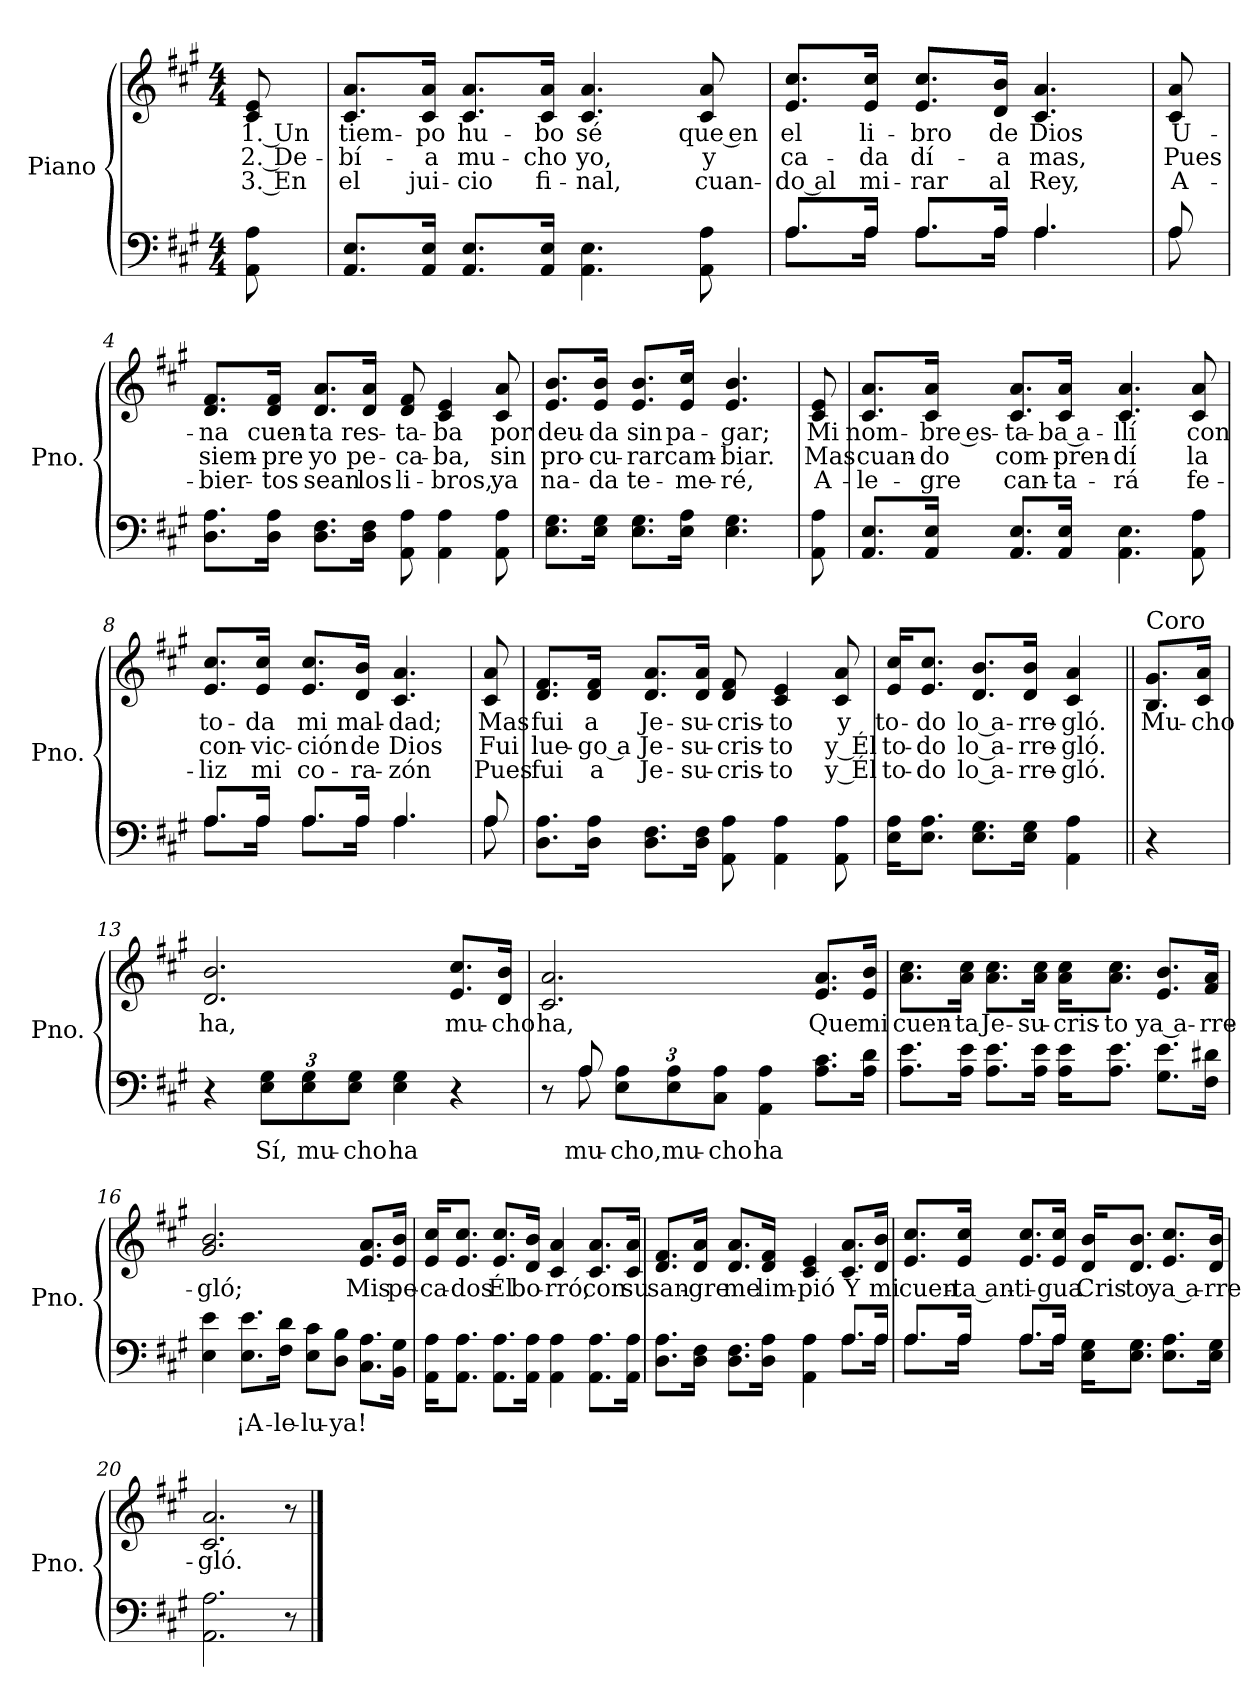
**kern	**text	**kern	**text	**text	**text
*part1	*part1	*part1	*part1	*part1	*part1
*staff2	*staff2	*staff1	*staff1	*staff1	*staff1
*I"Piano	*	*	*	*	*
*I'Pno.	*	*	*	*	*
*stria5	*	*stria5	*	*	*
*clefF4	*	*clefG2	*	*	*
*k[f#c#g#]	*	*k[f#c#g#]	*	*	*
*M4/4	*	*M4/4	*	*	*
=	=	=	=	=	=
!	!	!	!LO:LY:b	!LO:LY:b	!LO:LY:b
8AA\ 8A\	.	8c#/ 8e/	1. Un	2. De-	3. En
=1	=1	=1	=1	=1	=1
!	!	!	!LO:LY:b	!LO:LY:b	!LO:LY:b
8.AA/ 8.E/L	.	8.c#/ 8.a/L	tiem-	-bí-	el
!	!	!	!LO:LY:b	!LO:LY:b	!LO:LY:b
16AA/ 16E/Jk	.	16c#/ 16a/Jk	-po	-a	jui-
!	!	!	!LO:LY:b	!LO:LY:b	!LO:LY:b
8.AA/ 8.E/L	.	8.c#/ 8.a/L	hu-	mu-	-cio
!	!	!	!LO:LY:b	!LO:LY:b	!LO:LY:b
16AA/ 16E/Jk	.	16c#/ 16a/Jk	-bo	-cho	fi-
!	!	!	!LO:LY:b	!LO:LY:b	!LO:LY:b
4.AA\ 4.E\	.	4.c#/ 4.a/	sé	yo,	-nal,
!	!	!	!LO:LY:b	!LO:LY:b	!LO:LY:b
8AA\ 8A\	.	8c#/ 8a/	que en	y	cuan-
=2	=2	=2	=2	=2	=2
*^	*	*	*	*	*
!	!	!	!	!LO:LY:b	!LO:LY:b	!LO:LY:b
8.A/L	8.A\L	.	8.e/ 8.cc#/L	el	ca-	-do al
!	!	!	!	!LO:LY:b	!LO:LY:b	!LO:LY:b
16A/Jk	16A\Jk	.	16e/ 16cc#/Jk	li-	-da	mi-
!	!	!	!	!LO:LY:b	!LO:LY:b	!LO:LY:b
8.A/L	8.A\L	.	8.e/ 8.cc#/L	-bro	dí-	-rar
!	!	!	!	!LO:LY:b	!LO:LY:b	!LO:LY:b
16A/Jk	16A\Jk	.	16d/ 16b/Jk	de	-a	al
!	!	!	!	!LO:LY:b	!LO:LY:b	!LO:LY:b
4.A/	4.A\	.	4.c#/ 4.a/	Dios	mas,	Rey,
!!LO:LB:g=z
=3	=3	=3	=3	=3	=3	=3
!	!	!	!	!LO:LY:b	!LO:LY:b	!LO:LY:b
8A/	8A\	.	8c#/ 8a/	U-	Pues	A-
=4	=4	=4	=4	=4	=4	=4
!	!	!	!	!LO:LY:b	!LO:LY:b	!LO:LY:b
*v	*v	*	*	*	*	*
8.D\ 8.A\L	.	8.d/ 8.f#/L	-na	siem-	-bier-
!	!	!	!LO:LY:b	!LO:LY:b	!LO:LY:b
16D\ 16A\Jk	.	16d/ 16f#/Jk	cuen-	-pre	-tos
!	!	!	!LO:LY:b	!LO:LY:b	!LO:LY:b
8.D\ 8.F#\L	.	8.d/ 8.a/L	-ta	yo	sean
!	!	!	!LO:LY:b	!LO:LY:b	!LO:LY:b
16D\ 16F#\Jk	.	16d/ 16a/Jk	res-	pe-	los
!	!	!	!LO:LY:b	!LO:LY:b	!LO:LY:b
8AA\ 8A\	.	8d/ 8f#/	-ta-	-ca-	li-
!	!	!	!LO:LY:b	!LO:LY:b	!LO:LY:b
4AA\ 4A\	.	4c#/ 4e/	-ba	-ba,	-bros,
!	!	!	!LO:LY:b	!LO:LY:b	!LO:LY:b
8AA\ 8A\	.	8c#/ 8a/	por	sin	ya
=5	=5	=5	=5	=5	=5
!	!	!	!LO:LY:b	!LO:LY:b	!LO:LY:b
8.E\ 8.G#\L	.	8.e/ 8.b/L	deu-	pro-	na-
!	!	!	!LO:LY:b	!LO:LY:b	!LO:LY:b
16E\ 16G#\Jk	.	16e/ 16b/Jk	-da	-cu-	-da
!	!	!	!LO:LY:b	!LO:LY:b	!LO:LY:b
8.E\ 8.G#\L	.	8.e/ 8.b/L	sin	-rar	te-
!	!	!	!LO:LY:b	!LO:LY:b	!LO:LY:b
16E\ 16A\Jk	.	16e/ 16cc#/Jk	pa-	cam-	-me-
!	!	!	!LO:LY:b	!LO:LY:b	!LO:LY:b
4.E\ 4.G#\	.	4.e/ 4.b/	-gar;	-biar.	-ré,
!!LO:LB:g=z
=6	=6	=6	=6	=6	=6
!	!	!	!LO:LY:b	!LO:LY:b	!LO:LY:b
8AA\ 8A\	.	8c#/ 8e/	Mi	Mas	A-
=7	=7	=7	=7	=7	=7
!	!	!	!LO:LY:b	!LO:LY:b	!LO:LY:b
8.AA/ 8.E/L	.	8.c#/ 8.a/L	nom-	cuan-	-le-
!	!	!	!LO:LY:b	!LO:LY:b	!LO:LY:b
16AA/ 16E/Jk	.	16c#/ 16a/Jk	-bre es-	-do	-gre
!	!	!	!LO:LY:b	!LO:LY:b	!LO:LY:b
8.AA/ 8.E/L	.	8.c#/ 8.a/L	-ta-	com-	can-
!	!	!	!LO:LY:b	!LO:LY:b	!LO:LY:b
16AA/ 16E/Jk	.	16c#/ 16a/Jk	-ba a-	-pren-	-ta-
!	!	!	!LO:LY:b	!LO:LY:b	!LO:LY:b
4.AA\ 4.E\	.	4.c#/ 4.a/	-llí	-dí	-rá
!	!	!	!LO:LY:b	!LO:LY:b	!LO:LY:b
8AA\ 8A\	.	8c#/ 8a/	con	la	fe-
=8	=8	=8	=8	=8	=8
*^	*	*	*	*	*
!	!	!	!	!LO:LY:b	!LO:LY:b	!LO:LY:b
8.A/L	8.A\L	.	8.e/ 8.cc#/L	to-	con-	-liz
!	!	!	!	!LO:LY:b	!LO:LY:b	!LO:LY:b
16A/Jk	16A\Jk	.	16e/ 16cc#/Jk	-da	-vic-	mi
!	!	!	!	!LO:LY:b	!LO:LY:b	!LO:LY:b
8.A/L	8.A\L	.	8.e/ 8.cc#/L	mi	-ción	co-
!	!	!	!	!LO:LY:b	!LO:LY:b	!LO:LY:b
16A/Jk	16A\Jk	.	16d/ 16b/Jk	mal-	de	-ra-
!	!	!	!	!LO:LY:b	!LO:LY:b	!LO:LY:b
4.A/	4.A\	.	4.c#/ 4.a/	-dad;	Dios	-zón
!!LO:LB:g=z
=9	=9	=9	=9	=9	=9	=9
!	!	!	!	!LO:LY:b	!LO:LY:b	!LO:LY:b
8A/	8A\	.	8c#/ 8a/	Mas	Fui	Pues
=10	=10	=10	=10	=10	=10	=10
!	!	!	!	!LO:LY:b	!LO:LY:b	!LO:LY:b
*v	*v	*	*	*	*	*
8.D\ 8.A\L	.	8.d/ 8.f#/L	fui	lue-	fui
!	!	!	!LO:LY:b	!LO:LY:b	!LO:LY:b
16D\ 16A\Jk	.	16d/ 16f#/Jk	a	-go a	a
!	!	!	!LO:LY:b	!LO:LY:b	!LO:LY:b
8.D\ 8.F#\L	.	8.d/ 8.a/L	Je-	Je-	Je-
!	!	!	!LO:LY:b	!LO:LY:b	!LO:LY:b
16D\ 16F#\Jk	.	16d/ 16a/Jk	-su-	-su-	-su-
!	!	!	!LO:LY:b	!LO:LY:b	!LO:LY:b
8AA\ 8A\	.	8d/ 8f#/	-cris-	-cris-	-cris-
!	!	!	!LO:LY:b	!LO:LY:b	!LO:LY:b
4AA\ 4A\	.	4c#/ 4e/	-to	-to	-to
!	!	!	!LO:LY:b	!LO:LY:b	!LO:LY:b
8AA\ 8A\	.	8c#/ 8a/	y	y Él	y Él
=11	=11	=11	=11	=11	=11
!	!	!	!LO:LY:b	!LO:LY:b	!LO:LY:b
16E\ 16A\KL	.	16e/ 16cc#/KL	to-	to-	to-
!	!	!	!LO:LY:b	!LO:LY:b	!LO:LY:b
8.E\ 8.A\J	.	8.e/ 8.cc#/J	-do	-do	-do
!	!	!	!LO:LY:b	!LO:LY:b	!LO:LY:b
8.E\ 8.G#\L	.	8.d/ 8.b/L	lo a-	lo a-	lo a-
!	!	!	!LO:LY:b	!LO:LY:b	!LO:LY:b
16E\ 16G#\Jk	.	16d/ 16b/Jk	-rre-	-rre-	-rre-
!	!	!	!LO:LY:b	!LO:LY:b	!LO:LY:b
4AA\ 4A\	.	4c#/ 4a/	-gló.	-gló.	-gló.
!!LO:PB:g=z
=12||	=12||	=12||	=12||	=12||	=12||
!	!	!LO:TX:a:t=Coro	!	!	!
!	!	!	!LO:LY:b	!	!
4r	.	8.B/ 8.g#/L	Mu-	.	.
!	!	!	!LO:LY:b	!	!
.	.	16c#/ 16a/Jk	-cho	.	.
=13	=13	=13	=13	=13	=13
!	!	!	!LO:LY:b	!	!
4r	.	2.d/ 2.b/	ha,	.	.
!	!LO:LY:b	!	!	!	!
12E\ 12G#\L	Sí,	.	.	.	.
!	!LO:LY:b	!	!	!	!
12E\ 12G#\	mu-	.	.	.	.
!	!LO:LY:b	!	!	!	!
12E\ 12G#\J	-cho	.	.	.	.
!	!LO:LY:b	!	!	!	!
4E\ 4G#\	ha	.	.	.	.
!	!	!	!LO:LY:b	!	!
4r	.	8.e/ 8.cc#/L	mu-	.	.
!	!	!	!LO:LY:b	!	!
.	.	16d/ 16b/Jk	-cho	.	.
=14	=14	=14	=14	=14	=14
*^	*	*	*	*	*
!	!	!	!	!LO:LY:b	!	!
8r	8ryy	.	2.c#/ 2.a/	ha,	.	.
!	!	!LO:LY:b	!	!	!	!
8A/	8A\	mu-	.	.	.	.
!	!	!LO:LY:b	!	!	!	!
12E\ 12A\L	2.ryy	-cho,	.	.	.	.
!	!	!LO:LY:b	!	!	!	!
12E\ 12A\	.	mu-	.	.	.	.
!	!	!LO:LY:b	!	!	!	!
12C#\ 12A\J	.	-cho	.	.	.	.
!	!	!LO:LY:b	!	!	!	!
4AA\ 4A\	.	ha	.	.	.	.
!	!	!	!	!LO:LY:b	!	!
8.A\ 8.c#\L	.	.	8.e/ 8.a/L	Que	.	.
!	!	!	!	!LO:LY:b	!	!
16A\ 16d\Jk	.	.	16e/ 16b/Jk	mi	.	.
*v	*v	*	*	*	*	*
!!LO:LB:g=z
=15	=15	=15	=15	=15	=15
!	!	!	!LO:LY:b	!	!
8.A\ 8.e\L	.	8.a\ 8.cc#\L	cuen-	.	.
!	!	!	!LO:LY:b	!	!
16A\ 16e\Jk	.	16a\ 16cc#\Jk	-ta	.	.
!	!	!	!LO:LY:b	!	!
8.A\ 8.e\L	.	8.a\ 8.cc#\L	Je-	.	.
!	!	!	!LO:LY:b	!	!
16A\ 16e\Jk	.	16a\ 16cc#\Jk	-su-	.	.
!	!	!	!LO:LY:b	!	!
16A\ 16e\KL	.	16a\ 16cc#\KL	-cris-	.	.
!	!	!	!LO:LY:b	!	!
8.A\ 8.e\J	.	8.a\ 8.cc#\J	-to	.	.
!	!	!	!LO:LY:b	!	!
8.G#\ 8.e\L	.	8.e/ 8.b/L	ya a-	.	.
!	!	!	!LO:LY:b	!	!
16F#\ 16d#X\Jk	.	16f#/ 16a/Jk	-rre-	.	.
=16	=16	=16	=16	=16	=16
!	!	!	!LO:LY:b	!	!
4E\ 4e\	.	2.g#/ 2.b/	-gló;	.	.
!	!LO:LY:b	!	!	!	!
8.E\ 8.e\L	¡A-	.	.	.	.
!	!LO:LY:b	!	!	!	!
16F#\ 16d\Jk	-le-	.	.	.	.
!	!LO:LY:b	!	!	!	!
8E\ 8c#\L	-lu-	.	.	.	.
!	!LO:LY:b	!	!	!	!
8D\ 8B\J	-ya!	.	.	.	.
!	!	!	!LO:LY:b	!	!
8.C#\ 8.A\L	.	8.e/ 8.a/L	Mis	.	.
!	!	!	!LO:LY:b	!	!
16BB\ 16G#\Jk	.	16e/ 16b/Jk	pe-	.	.
!!LO:LB:g=z
=17	=17	=17	=17	=17	=17
!	!	!	!LO:LY:b	!	!
16AA\ 16A\KL	.	16e/ 16cc#/KL	-ca-	.	.
!	!	!	!LO:LY:b	!	!
8.AA\ 8.A\J	.	8.e/ 8.cc#/J	-dos	.	.
!	!	!	!LO:LY:b	!	!
8.AA\ 8.A\L	.	8.e/ 8.cc#/L	Él	.	.
!	!	!	!LO:LY:b	!	!
16AA\ 16A\Jk	.	16d/ 16b/Jk	bo-	.	.
!	!	!	!LO:LY:b	!	!
4AA\ 4A\	.	4c#/ 4a/	-rró,	.	.
!	!	!	!LO:LY:b	!	!
8.AA\ 8.A\L	.	8.c#/ 8.a/L	con	.	.
!	!	!	!LO:LY:b	!	!
16AA\ 16A\Jk	.	16c#/ 16a/Jk	su	.	.
=18	=18	=18	=18	=18	=18
*^	*	*	*	*	*
!	!	!	!	!LO:LY:b	!	!
8.D\ 8.A\L	2.ryy	.	8.d/ 8.f#/L	san-	.	.
!	!	!	!	!LO:LY:b	!	!
16D\ 16F#\Jk	.	.	16d/ 16a/Jk	-gre	.	.
!	!	!	!	!LO:LY:b	!	!
8.D\ 8.F#\L	.	.	8.d/ 8.a/L	me	.	.
!	!	!	!	!LO:LY:b	!	!
16D\ 16A\Jk	.	.	16d/ 16f#/Jk	lim-	.	.
!	!	!	!	!LO:LY:b	!	!
4AA\ 4A\	.	.	4c#/ 4e/	-pió	.	.
!	!	!	!	!LO:LY:b	!	!
8.A/L	8.A\L	.	8.c#/ 8.a/L	Y	.	.
!	!	!	!	!LO:LY:b	!	!
16A/Jk	16A\Jk	.	16d/ 16b/Jk	mi	.	.
!!LO:LB:g=z
=19	=19	=19	=19	=19	=19	=19
!	!	!	!	!LO:LY:b	!	!
8.A/L	8.A\L	.	8.e/ 8.cc#/L	cuen-	.	.
!	!	!	!	!LO:LY:b	!	!
16A/Jk	16A\Jk	.	16e/ 16cc#/Jk	-ta an-	.	.
!	!	!	!	!LO:LY:b	!	!
8.A/L	8.A\L	.	8.e/ 8.cc#/L	-ti-	.	.
!	!	!	!	!LO:LY:b	!	!
16A/Jk	16A\Jk	.	16e/ 16cc#/Jk	-gua	.	.
!	!	!	!	!LO:LY:b	!	!
16E\ 16G#\KL	2ryy	.	16d/ 16b/KL	Cris-	.	.
!	!	!	!	!LO:LY:b	!	!
8.E\ 8.G#\J	.	.	8.d/ 8.b/J	-to	.	.
!	!	!	!	!LO:LY:b	!	!
8.E\ 8.A\L	.	.	8.e/ 8.cc#/L	ya a-	.	.
!	!	!	!	!LO:LY:b	!	!
16E\ 16G#\Jk	.	.	16d/ 16b/Jk	-rre-	.	.
*v	*v	*	*	*	*	*
=20	=20	=20	=20	=20	=20
!	!	!	!LO:LY:b	!	!
2.AA\ 2.A\	.	2.c#/ 2.a/	-gló.	.	.
8r	.	8r	.	.	.
==	==	==	==	==	==
*-	*-	*-	*-	*-	*-
